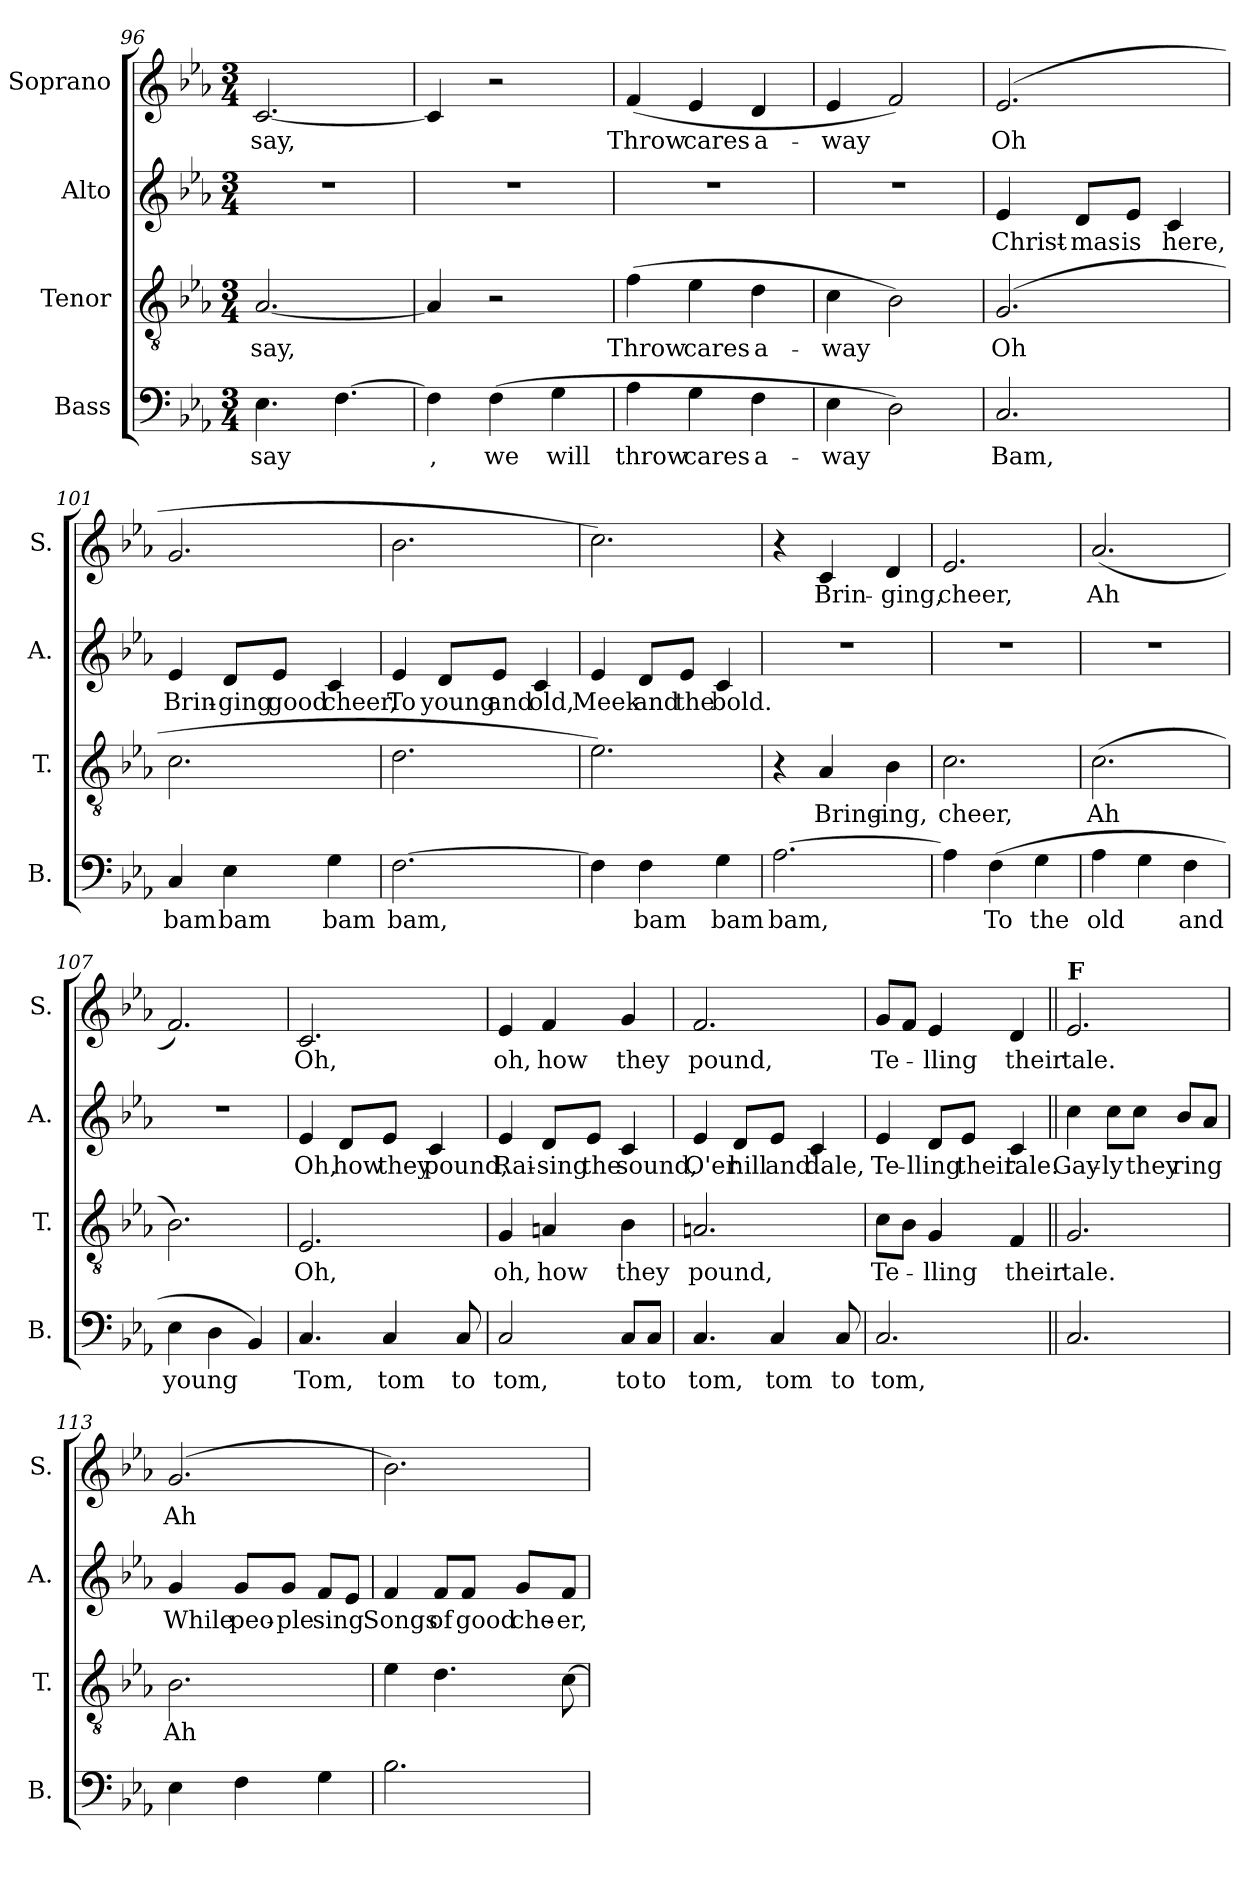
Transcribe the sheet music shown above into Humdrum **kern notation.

**kern	**text	**kern	**text	**kern	**text	**kern	**text
*part4	*part4	*part3	*part3	*part2	*part2	*part1	*part1
*staff4	*staff4	*staff3	*staff3	*staff2	*staff2	*staff1	*staff1
*I"Bass	*	*I"Tenor	*	*I"Alto	*	*I"Soprano	*
*I'B.	*	*I'T.	*	*I'A.	*	*I'S.	*
*clefF4	*	*clefGv2	*	*clefG2	*	*clefG2	*
*k[b-e-a-]	*	*k[b-e-a-]	*	*k[b-e-a-]	*	*k[b-e-a-]	*
*M3/4	*	*M3/4	*	*M3/4	*	*M3/4	*
=96	=96	=96	=96	=96	=96	=96	=96
!	!LO:LY:b	!	!LO:LY:b	!	!	!	!LO:LY:b
4.E-\	say	[2.A-/	say,	2.r	.	[2.c/	say,
[4.F\	.	.	.	.	.	.	.
=97	=97	=97	=97	=97	=97	=97	=97
!	!LO:LY:b	!	!	!	!	!	!
4F\]	,	4A-/]	.	2.r	.	4c/]	.
!	!LO:LY:b	!	!	!	!	!	!
(>4F\	we	2r	.	.	.	2r	.
!	!LO:LY:b	!	!	!	!	!	!
4G\	will	.	.	.	.	.	.
=98	=98	=98	=98	=98	=98	=98	=98
!	!LO:LY:b	!	!LO:LY:b	!	!	!	!LO:LY:b
4A-\	throw	(>4f\	Throw	2.r	.	(>4f/	Throw
!	!LO:LY:b	!	!LO:LY:b	!	!	!	!LO:LY:b
4G\	cares	4e-\	cares	.	.	4e-/	cares
!	!LO:LY:b	!	!LO:LY:b	!	!	!	!LO:LY:b
4F\	a-	4d\	a-	.	.	4d/	a-
=99	=99	=99	=99	=99	=99	=99	=99
!	!LO:LY:b	!	!LO:LY:b	!	!	!	!LO:LY:b
4E-\	-way	4c\	-way	2.r	.	4e-/	-way
2D\)	.	2B-\)	.	.	.	2f/)	.
=100	=100	=100	=100	=100	=100	=100	=100
!	!LO:LY:b	!	!LO:LY:b	!	!LO:LY:b	!	!LO:LY:b
2.C/	Bam,	(>2.G/	Oh	4e-/	Christ-	(>2.e-/	Oh
!	!	!	!	!	!LO:LY:b	!	!
.	.	.	.	8d/L	-mas	.	.
!	!	!	!	!	!LO:LY:b	!	!
.	.	.	.	8e-/J	is	.	.
!	!	!	!	!	!LO:LY:b	!	!
.	.	.	.	4c/	here,	.	.
=101	=101	=101	=101	=101	=101	=101	=101
!	!LO:LY:b	!	!	!	!LO:LY:b	!	!
4C/	bam	2.c\	.	4e-/	Brin-	2.g/	.
!	!LO:LY:b	!	!	!	!LO:LY:b	!	!
4E-\	bam	.	.	8d/L	-ging	.	.
!	!	!	!	!	!LO:LY:b	!	!
.	.	.	.	8e-/J	good	.	.
!	!LO:LY:b	!	!	!	!LO:LY:b	!	!
4G\	bam	.	.	4c/	cheer,	.	.
!!LO:PB:g=z
=102	=102	=102	=102	=102	=102	=102	=102
!	!LO:LY:b	!	!	!	!LO:LY:b	!	!
[2.F\	bam,	2.d\	.	4e-/	To	2.b-\	.
!	!	!	!	!	!LO:LY:b	!	!
.	.	.	.	8d/L	young	.	.
!	!	!	!	!	!LO:LY:b	!	!
.	.	.	.	8e-/J	and	.	.
!	!	!	!	!	!LO:LY:b	!	!
.	.	.	.	4c/	old,	.	.
=103	=103	=103	=103	=103	=103	=103	=103
!	!	!	!	!	!LO:LY:b	!	!
4F\]	.	2.e-\)	.	4e-/	Meek	2.cc\)	.
!	!LO:LY:b	!	!	!	!LO:LY:b	!	!
4F\	bam	.	.	8d/L	and	.	.
!	!	!	!	!	!LO:LY:b	!	!
.	.	.	.	8e-/J	the	.	.
!	!LO:LY:b	!	!	!	!LO:LY:b	!	!
4G\	bam	.	.	4c/	bold.	.	.
=104	=104	=104	=104	=104	=104	=104	=104
!	!LO:LY:b	!	!	!	!	!	!
[2.A-\	bam,	4r	.	2.r	.	4r	.
!	!	!	!LO:LY:b	!	!	!	!LO:LY:b
.	.	4A-/	Bring-	.	.	4c/	Brin-
!	!	!	!LO:LY:b	!	!	!	!LO:LY:b
.	.	4B-\	-ing,	.	.	4d/	-ging,
=105	=105	=105	=105	=105	=105	=105	=105
!	!	!	!LO:LY:b	!	!	!	!LO:LY:b
4A-\]	.	2.c\	cheer,	2.r	.	2.e-/	cheer,
!	!LO:LY:b	!	!	!	!	!	!
(>4F\	To	.	.	.	.	.	.
!	!LO:LY:b	!	!	!	!	!	!
4G\	the	.	.	.	.	.	.
=106	=106	=106	=106	=106	=106	=106	=106
!	!LO:LY:b	!	!LO:LY:b	!	!	!	!LO:LY:b
4A-\	old	(>2.c\	Ah	2.r	.	(<2.a-/	Ah
4G\	.	.	.	.	.	.	.
!	!LO:LY:b	!	!	!	!	!	!
4F\	and	.	.	.	.	.	.
=107	=107	=107	=107	=107	=107	=107	=107
!	!LO:LY:b	!	!	!	!	!	!
4E-\	young	2.B-\)	.	2.r	.	2.f/)	.
4D\	.	.	.	.	.	.	.
4BB-/)	.	.	.	.	.	.	.
=108	=108	=108	=108	=108	=108	=108	=108
!	!LO:LY:b	!	!LO:LY:b	!	!LO:LY:b	!	!LO:LY:b
4.C/	Tom,	2.E-/	Oh,	4e-/	Oh,	2.c/	Oh,
!	!	!	!	!	!LO:LY:b	!	!
.	.	.	.	8d/L	how	.	.
!	!LO:LY:b	!	!	!	!LO:LY:b	!	!
4C/	tom	.	.	8e-/J	they	.	.
!	!	!	!	!	!LO:LY:b	!	!
.	.	.	.	4c/	pound,	.	.
!	!LO:LY:b	!	!	!	!	!	!
8C/	to	.	.	.	.	.	.
!!LO:LB:g=z
=109	=109	=109	=109	=109	=109	=109	=109
!	!LO:LY:b	!	!LO:LY:b	!	!LO:LY:b	!	!LO:LY:b
2C/	tom,	4G/	oh,	4e-/	Rai-	4e-/	oh,
!	!	!	!LO:LY:b	!	!LO:LY:b	!	!LO:LY:b
.	.	4An/	how	8d/L	-sing	4f/	how
!	!	!	!	!	!LO:LY:b	!	!
.	.	.	.	8e-/J	the	.	.
!	!LO:LY:b	!	!LO:LY:b	!	!LO:LY:b	!	!LO:LY:b
8C/L	to	4B-\	they	4c/	sound,	4g/	they
!	!LO:LY:b	!	!	!	!	!	!
8C/J	to	.	.	.	.	.	.
=110	=110	=110	=110	=110	=110	=110	=110
!	!LO:LY:b	!	!LO:LY:b	!	!LO:LY:b	!	!LO:LY:b
4.C/	tom,	2.An/	pound,	4e-/	O'er	2.f/	pound,
!	!	!	!	!	!LO:LY:b	!	!
.	.	.	.	8d/L	hill	.	.
!	!LO:LY:b	!	!	!	!LO:LY:b	!	!
4C/	tom	.	.	8e-/J	and	.	.
!	!	!	!	!	!LO:LY:b	!	!
.	.	.	.	4c/	dale,	.	.
!	!LO:LY:b	!	!	!	!	!	!
8C/	to	.	.	.	.	.	.
=111	=111	=111	=111	=111	=111	=111	=111
!	!LO:LY:b	!	!LO:LY:b	!	!LO:LY:b	!	!LO:LY:b
2.C/	tom,	8c\L	Te-	4e-/	Te-	8g/L	Te-
.	.	8B-\J	.	.	.	8f/J	.
!	!	!	!LO:LY:b	!	!LO:LY:b	!	!LO:LY:b
.	.	4G/	-lling	8d/L	-lling	4e-/	-lling
!	!	!	!	!	!LO:LY:b	!	!
.	.	.	.	8e-/J	their	.	.
!	!	!	!LO:LY:b	!	!LO:LY:b	!	!LO:LY:b
.	.	4F/	their	4c/	tale.	4d/	their
=112||	=112||	=112||	=112||	=112||	=112||	=112||	=112||
!	!	!	!	!	!	!LO:TX:a:B:t=F	!
!	!	!	!LO:LY:b	!	!LO:LY:b	!	!LO:LY:b
2.C/	.	2.G/	tale.	4cc\	Gay-	2.e-/	tale.
!	!	!	!	!	!LO:LY:b	!	!
.	.	.	.	8cc\L	-ly	.	.
!	!	!	!	!	!LO:LY:b	!	!
.	.	.	.	8cc\J	they	.	.
!	!	!	!	!	!LO:LY:b	!	!
.	.	.	.	8b-/L	ring	.	.
.	.	.	.	8a-/J	.	.	.
=113	=113	=113	=113	=113	=113	=113	=113
!	!	!	!LO:LY:b	!	!LO:LY:b	!	!LO:LY:b
4E-\	.	2.B-\	Ah	4g/	While	(>2.g/	Ah
!	!	!	!	!	!LO:LY:b	!	!
4F\	.	.	.	8g/L	peo-	.	.
!	!	!	!	!	!LO:LY:b	!	!
.	.	.	.	8g/J	-ple	.	.
!	!	!	!	!	!LO:LY:b	!	!
4G\	.	.	.	8f/L	sing	.	.
.	.	.	.	8e-/J	.	.	.
!!LO:LB:g=z
=114	=114	=114	=114	=114	=114	=114	=114
!	!	!	!	!	!LO:LY:b	!	!
2.B-\	.	4e-\	.	4f/	Songs	2.b-\)	.
!	!	!	!	!	!LO:LY:b	!	!
.	.	4.d\	.	8f/L	of	.	.
!	!	!	!	!	!LO:LY:b	!	!
.	.	.	.	8f/J	good	.	.
!	!	!	!	!	!LO:LY:b	!	!
.	.	.	.	8g/L	che-	.	.
!	!	!	!	!	!LO:LY:b	!	!
.	.	[8c\	.	8f/J	-er,	.	.
=	=	=	=	=	=	=	=
*-	*-	*-	*-	*-	*-	*-	*-
